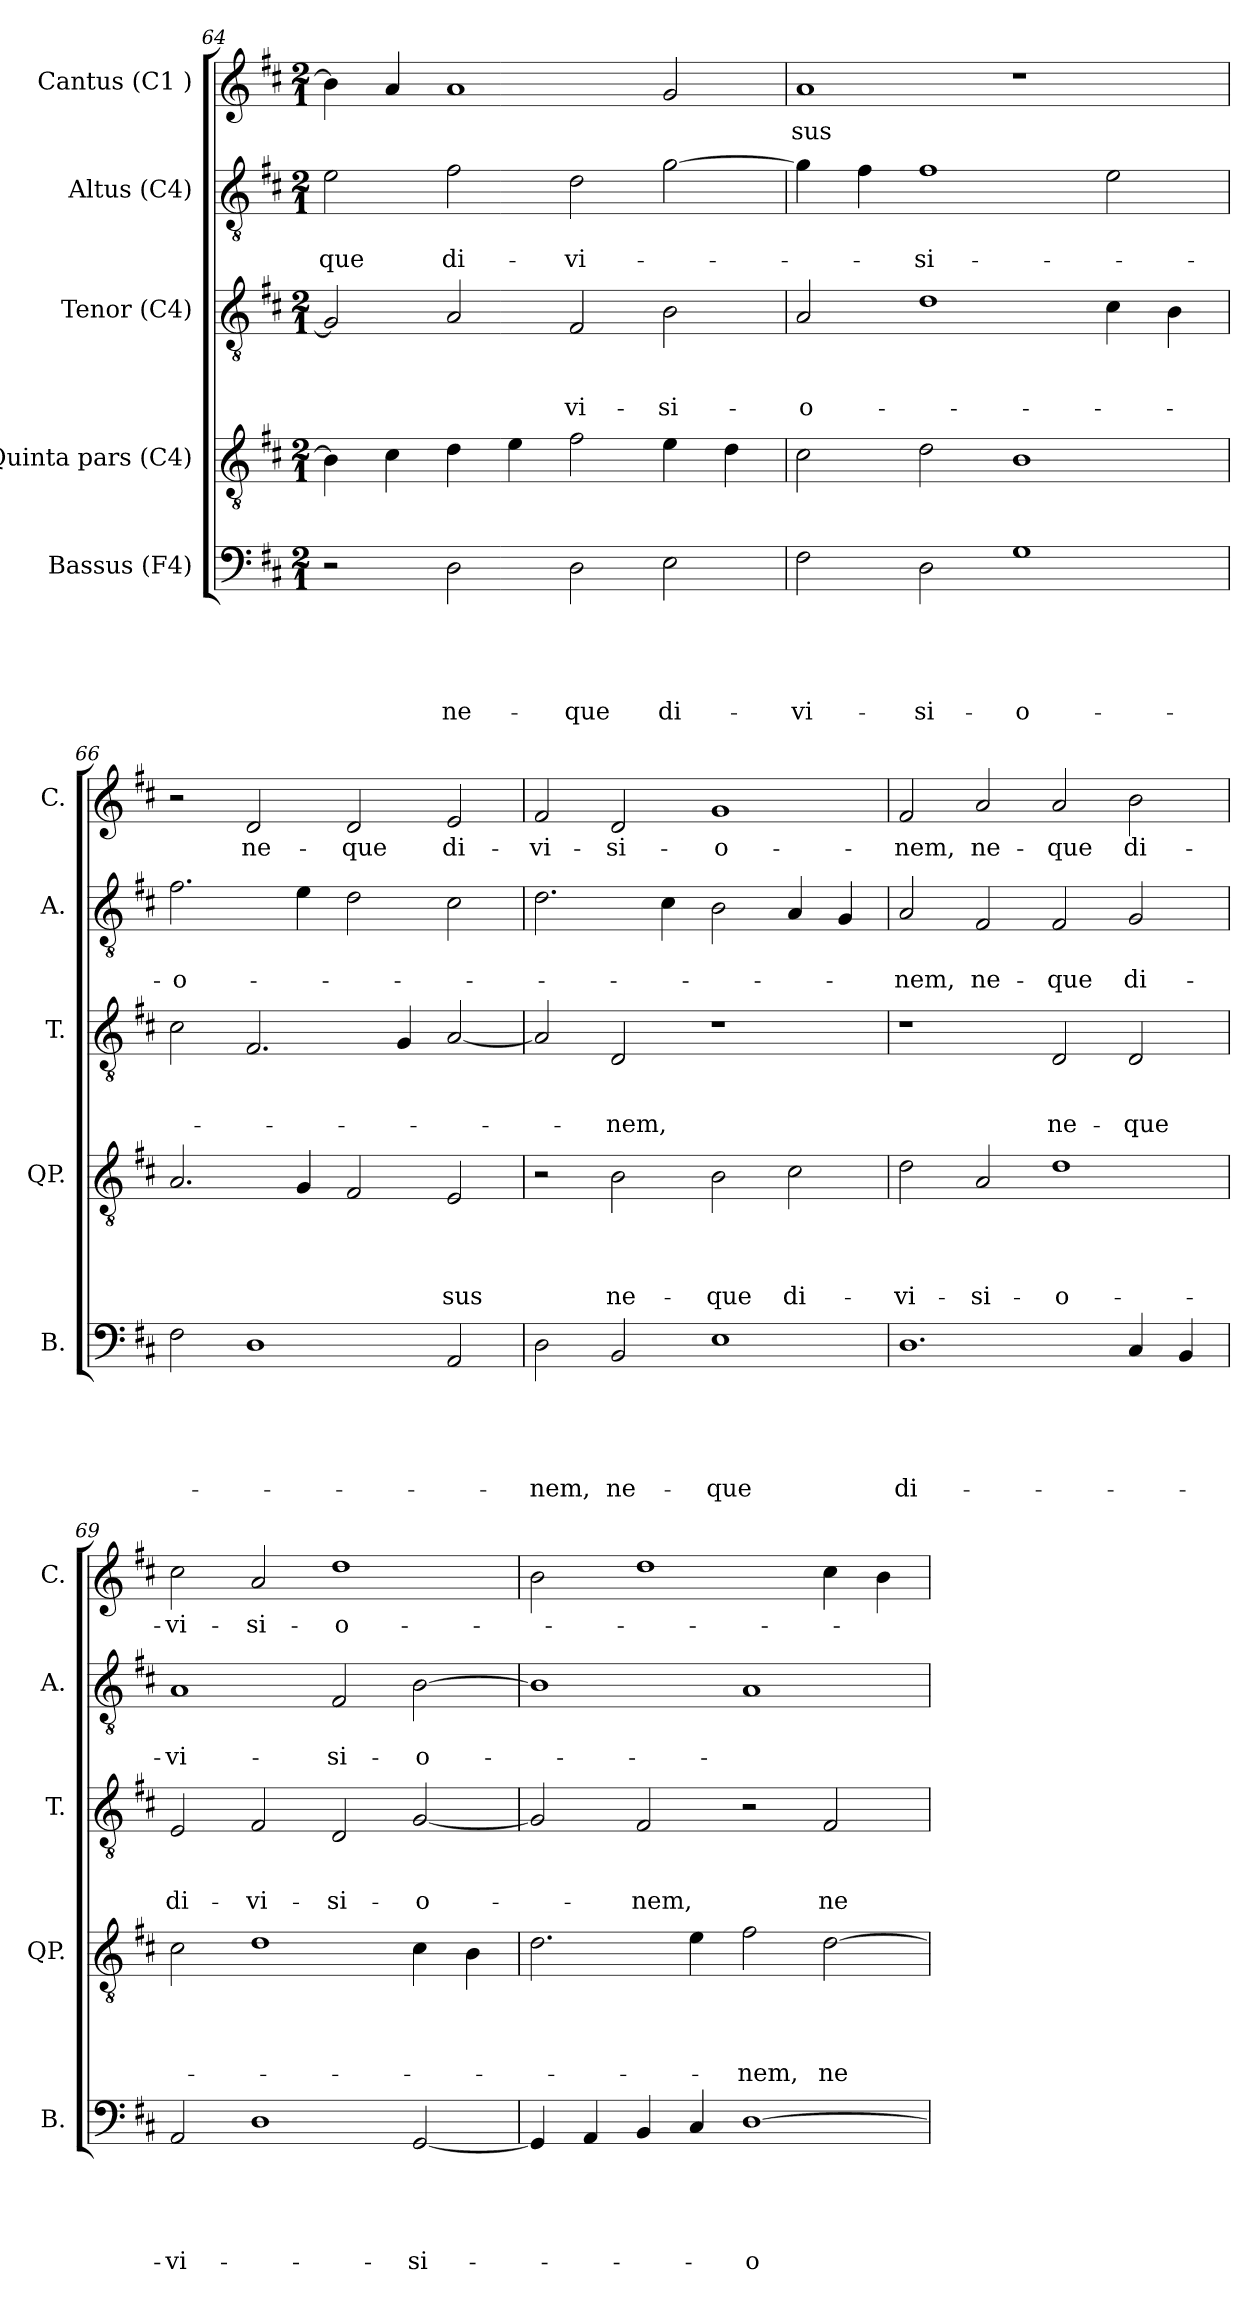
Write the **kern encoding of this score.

**kern	**text	**text	**text	**text	**text	**kern	**text	**text	**text	**text	**kern	**text	**text	**text	**kern	**text	**text	**kern	**text
*part5	*part5	*part5	*part5	*part5	*part5	*part4	*part4	*part4	*part4	*part4	*part3	*part3	*part3	*part3	*part2	*part2	*part2	*part1	*part1
*staff5	*staff5	*staff5	*staff5	*staff5	*staff5	*staff4	*staff4	*staff4	*staff4	*staff4	*staff3	*staff3	*staff3	*staff3	*staff2	*staff2	*staff2	*staff1	*staff1
*I"Bassus (F4)	*	*	*	*	*	*I"Quinta pars (C4)	*	*	*	*	*I"Tenor (C4)	*	*	*	*I"Altus (C4)	*	*	*I"Cantus (C1 )	*
*I'B.	*	*	*	*	*	*I'QP.	*	*	*	*	*I'T.	*	*	*	*I'A.	*	*	*I'C.	*
!!LO:PB:g=z
*clefF4	*	*	*	*	*	*clefGv2	*	*	*	*	*clefGv2	*	*	*	*clefGv2	*	*	*clefG2	*
*k[f#c#]	*	*	*	*	*	*k[f#c#]	*	*	*	*	*k[f#c#]	*	*	*	*k[f#c#]	*	*	*k[f#c#]	*
*D:	*	*	*	*	*	*D:	*	*	*	*	*D:	*	*	*	*D:	*	*	*D:	*
*M2/1	*	*	*	*	*	*M2/1	*	*	*	*	*M2/1	*	*	*	*M2/1	*	*	*M2/1	*
=64	=64	=64	=64	=64	=64	=64	=64	=64	=64	=64	=64	=64	=64	=64	=64	=64	=64	=64	=64
!	!	!	!	!	!	!	!	!	!	!	!	!	!	!	!	!	!LO:LY:b	!	!
2r	.	.	.	.	.	4B\]	.	.	.	.	2G/]	.	.	.	2e\	.	-que	4b\]	.
.	.	.	.	.	.	4c#\	.	.	.	.	.	.	.	.	.	.	.	4a/	.
!	!	!	!	!	!LO:LY:b	!	!	!	!	!	!	!	!	!	!	!	!LO:LY:b	!	!
2D\	.	.	.	.	ne-	4d\	.	.	.	.	2A/	.	.	.	2f#\	.	di-	1a	.
.	.	.	.	.	.	4e\	.	.	.	.	.	.	.	.	.	.	.	.	.
!	!	!	!	!	!LO:LY:b	!	!	!	!	!	!	!	!	!LO:LY:b	!	!	!LO:LY:b	!	!
2D\	.	.	.	.	-que	2f#\	.	.	.	.	2F#/	.	.	-vi-	2d\	.	-vi-	.	.
!	!	!	!	!	!LO:LY:b	!	!	!	!	!	!	!	!	!LO:LY:b	!	!	!	!	!
2E\	.	.	.	.	di-	4e\	.	.	.	.	2B\	.	.	-si-	[>2g\	.	.	2g/	.
.	.	.	.	.	.	4d\	.	.	.	.	.	.	.	.	.	.	.	.	.
=65	=65	=65	=65	=65	=65	=65	=65	=65	=65	=65	=65	=65	=65	=65	=65	=65	=65	=65	=65
!	!	!	!	!	!LO:LY:b	!	!	!	!	!	!	!	!	!LO:LY:b	!	!	!	!	!LO:LY:b
2F#\	.	.	.	.	-vi-	2c#\	.	.	.	.	2A/	.	.	-o-	4g\]	.	.	1a	-sus
.	.	.	.	.	.	.	.	.	.	.	.	.	.	.	4f#\	.	.	.	.
!	!	!	!	!	!LO:LY:b	!	!	!	!	!	!	!	!	!	!	!	!LO:LY:b	!	!
2D\	.	.	.	.	-si-	2d\	.	.	.	.	1d	.	.	.	1f#	.	-si-	.	.
!	!	!	!	!	!LO:LY:b:rj	!	!	!	!	!	!	!	!	!	!	!	!	!	!
1G	.	.	.	.	-o-	1B	.	.	.	.	.	.	.	.	.	.	.	1r	.
.	.	.	.	.	.	.	.	.	.	.	4c#\	.	.	.	2e\	.	.	.	.
.	.	.	.	.	.	.	.	.	.	.	4B\	.	.	.	.	.	.	.	.
=66	=66	=66	=66	=66	=66	=66	=66	=66	=66	=66	=66	=66	=66	=66	=66	=66	=66	=66	=66
!	!	!	!	!	!	!	!	!	!	!	!	!	!	!	!	!	!LO:LY:b	!	!
2F#\	.	.	.	.	.	2.A/	.	.	.	.	2c#\	.	.	.	2.f#\	.	-o-	2r	.
!	!	!	!	!	!	!	!	!	!	!	!	!	!	!	!	!	!	!	!LO:LY:b
1D	.	.	.	.	.	.	.	.	.	.	2.F#/	.	.	.	.	.	.	2d/	ne-
.	.	.	.	.	.	4G/	.	.	.	.	.	.	.	.	4e\	.	.	.	.
!	!	!	!	!	!	!	!	!	!	!	!	!	!	!	!	!	!	!	!LO:LY:b
.	.	.	.	.	.	2F#/	.	.	.	.	.	.	.	.	2d\	.	.	2d/	-que
.	.	.	.	.	.	.	.	.	.	.	4G/	.	.	.	.	.	.	.	.
!	!	!	!	!	!	!	!	!	!	!LO:LY:b	!	!	!	!	!	!	!	!	!LO:LY:b
2AA/	.	.	.	.	.	2E/	.	.	.	-sus	[<2A/	.	.	.	2c#\	.	.	2e/	di-
=67	=67	=67	=67	=67	=67	=67	=67	=67	=67	=67	=67	=67	=67	=67	=67	=67	=67	=67	=67
!	!	!	!	!	!LO:LY:b	!	!	!	!	!	!	!	!	!	!	!	!	!	!LO:LY:b
2D\	.	.	.	.	-nem,	2r	.	.	.	.	2A/]	.	.	.	2.d\	.	.	2f#/	-vi-
!	!	!	!	!	!LO:LY:b	!	!	!	!	!LO:LY:b	!	!	!	!LO:LY:b	!	!	!	!	!LO:LY:b
2BB/	.	.	.	.	ne-	2B\	.	.	.	ne-	2D/	.	.	-nem,	.	.	.	2d/	-si-
.	.	.	.	.	.	.	.	.	.	.	.	.	.	.	4c#\	.	.	.	.
!	!	!	!	!	!LO:LY:b	!	!	!	!	!LO:LY:b	!	!	!	!	!	!	!	!	!LO:LY:b:rj
1E	.	.	.	.	-que	2B\	.	.	.	-que	1r	.	.	.	2B\	.	.	1g	-o-
!	!	!	!	!	!	!	!	!	!	!LO:LY:b	!	!	!	!	!	!	!	!	!
.	.	.	.	.	.	2c#\	.	.	.	di-	.	.	.	.	4A/	.	.	.	.
.	.	.	.	.	.	.	.	.	.	.	.	.	.	.	4G/	.	.	.	.
!!LO:LB:g=z
=68	=68	=68	=68	=68	=68	=68	=68	=68	=68	=68	=68	=68	=68	=68	=68	=68	=68	=68	=68
!	!	!	!	!	!LO:LY:b	!	!	!	!	!LO:LY:b	!	!	!	!	!	!	!LO:LY:b	!	!LO:LY:b
1.D	.	.	.	.	di-	2d\	.	.	.	-vi-	1r	.	.	.	2A/	.	-nem,	2f#/	-nem,
!	!	!	!	!	!	!	!	!	!	!LO:LY:b	!	!	!	!	!	!	!LO:LY:b	!	!LO:LY:b
.	.	.	.	.	.	2A/	.	.	.	-si-	.	.	.	.	2F#/	.	ne-	2a/	ne-
!	!	!	!	!	!	!	!	!	!	!LO:LY:b:rj	!	!	!	!LO:LY:b	!	!	!LO:LY:b	!	!LO:LY:b
.	.	.	.	.	.	1d	.	.	.	-o-	2D/	.	.	ne-	2F#/	.	-que	2a/	-que
!	!	!	!	!	!	!	!	!	!	!	!	!	!	!LO:LY:b	!	!	!LO:LY:b	!	!LO:LY:b
4C#/	.	.	.	.	.	.	.	.	.	.	2D/	.	.	-que	2G/	.	di-	2b\	di-
4BB/	.	.	.	.	.	.	.	.	.	.	.	.	.	.	.	.	.	.	.
=69	=69	=69	=69	=69	=69	=69	=69	=69	=69	=69	=69	=69	=69	=69	=69	=69	=69	=69	=69
!	!	!	!	!	!LO:LY:b	!	!	!	!	!	!	!	!	!LO:LY:b	!	!	!LO:LY:b	!	!LO:LY:b
2AA/	.	.	.	.	-vi-	2c#\	.	.	.	.	2E/	.	.	di-	1A	.	-vi-	2cc#\	-vi-
!	!	!	!	!	!	!	!	!	!	!	!	!	!	!LO:LY:b	!	!	!	!	!LO:LY:b
1D	.	.	.	.	.	1d	.	.	.	.	2F#/	.	.	-vi-	.	.	.	2a/	-si-
!	!	!	!	!	!	!	!	!	!	!	!	!	!	!LO:LY:b	!	!	!LO:LY:b	!	!LO:LY:b:rj
.	.	.	.	.	.	.	.	.	.	.	2D/	.	.	-si-	2F#/	.	-si-	1dd	-o-
!	!	!	!	!	!LO:LY:b	!	!	!	!	!	!	!	!	!LO:LY:b	!	!	!LO:LY:b	!	!
[<2GG/	.	.	.	.	-si-	4c#\	.	.	.	.	[<2G/	.	.	-o-	[>2B\	.	-o-	.	.
.	.	.	.	.	.	4B\	.	.	.	.	.	.	.	.	.	.	.	.	.
=70	=70	=70	=70	=70	=70	=70	=70	=70	=70	=70	=70	=70	=70	=70	=70	=70	=70	=70	=70
4GG/]	.	.	.	.	.	2.d\	.	.	.	.	2G/]	.	.	.	1B]	.	.	2b\	.
4AA/	.	.	.	.	.	.	.	.	.	.	.	.	.	.	.	.	.	.	.
!	!	!	!	!	!	!	!	!	!	!	!	!	!	!LO:LY:b	!	!	!	!	!
4BB/	.	.	.	.	.	.	.	.	.	.	2F#/	.	.	-nem,	.	.	.	1dd	.
4C#/	.	.	.	.	.	4e\	.	.	.	.	.	.	.	.	.	.	.	.	.
!	!	!	!	!	!LO:LY:b:rj	!	!	!	!	!LO:LY:b	!	!	!	!	!	!	!	!	!
[>1D	.	.	.	.	-o-	2f#\	.	.	.	-nem,	2r	.	.	.	1A	.	.	.	.
!	!	!	!	!	!	!	!	!	!	!LO:LY:b	!	!	!	!LO:LY:b	!	!	!	!	!
.	.	.	.	.	.	[>2d\	.	.	.	ne-	2F#/	.	.	ne-	.	.	.	4cc#\	.
.	.	.	.	.	.	.	.	.	.	.	.	.	.	.	.	.	.	4b\	.
=	=	=	=	=	=	=	=	=	=	=	=	=	=	=	=	=	=	=	=
*-	*-	*-	*-	*-	*-	*-	*-	*-	*-	*-	*-	*-	*-	*-	*-	*-	*-	*-	*-
